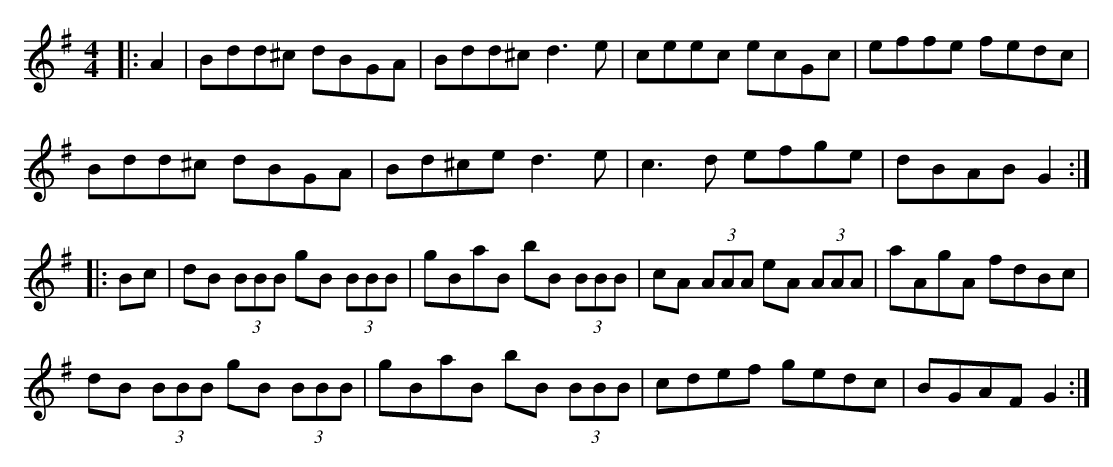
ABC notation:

X:1
M:4/4
K:G
|:A2|Bdd^c dBGA|Bdd^c d3 e|ceec ecGc|effe fedc|
Bdd^c dBGA|Bd^ce d3 e|c3 d efge|dBAB G2:|
|:Bc|dB (3BBB gB (3BBB|gBaB bB (3BBB|cA (3AAA eA (3AAA|aAgA fdBc|
dB (3BBB gB (3BBB|gBaB bB (3BBB|cdef gedc|BGAF G2:|
